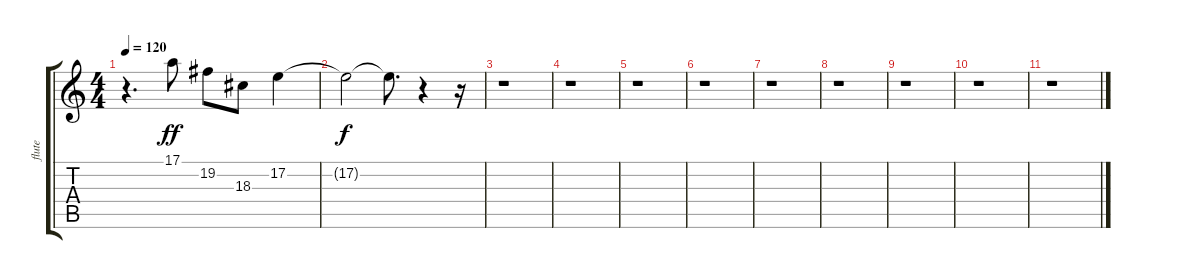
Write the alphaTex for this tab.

\track ("flute" "flute") {instrument shakuhachi}
\staff {score tabs}
\tuning (E4 B3 G3 D3 A2 E2) {hide}
\ts (4 4)
\tempo 120
\clef g2
\ks c
r.4{d dy f} 17.1.8{dy ff} 19.2.8 18.3.8 17.2.4 |
17.2{t}.2{dy f} 17.2{t}.8{d} r.4 r.16 |
r.1 |
r.1 |
r.1 |
r.1 |
r.1 |
r.1 |
r.1 |
r.1 |
r.1
